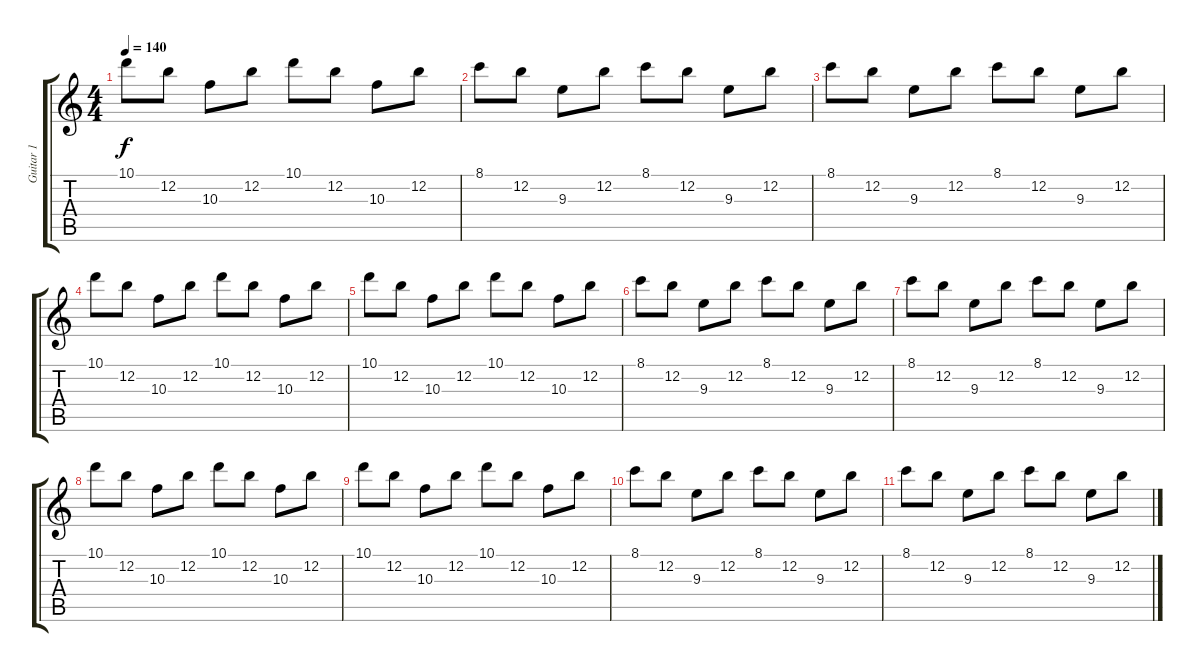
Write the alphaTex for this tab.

\track ("Guitar 1" "Guitar 1") {instrument acousticguitarnylon}
\staff {score tabs}
\tuning (E4 B3 G3 D3 A2 E2) {hide}
\ts (4 4)
\tempo 140
\clef g2
\ks c
10.1.8{dy f} 12.2.8 10.3.8 12.2.8 10.1.8 12.2.8 10.3.8 12.2.8 |
8.1.8 12.2.8 9.3.8 12.2.8 8.1.8 12.2.8 9.3.8 12.2.8 |
8.1.8 12.2.8 9.3.8 12.2.8 8.1.8 12.2.8 9.3.8 12.2.8 |
10.1.8 12.2.8 10.3.8 12.2.8 10.1.8 12.2.8 10.3.8 12.2.8 |
10.1.8 12.2.8 10.3.8 12.2.8 10.1.8 12.2.8 10.3.8 12.2.8 |
8.1.8 12.2.8 9.3.8 12.2.8 8.1.8 12.2.8 9.3.8 12.2.8 |
8.1.8 12.2.8 9.3.8 12.2.8 8.1.8 12.2.8 9.3.8 12.2.8 |
10.1.8 12.2.8 10.3.8 12.2.8 10.1.8 12.2.8 10.3.8 12.2.8 |
10.1.8 12.2.8 10.3.8 12.2.8 10.1.8 12.2.8 10.3.8 12.2.8 |
8.1.8 12.2.8 9.3.8 12.2.8 8.1.8 12.2.8 9.3.8 12.2.8 |
8.1.8 12.2.8 9.3.8 12.2.8 8.1.8 12.2.8 9.3.8 12.2.8
